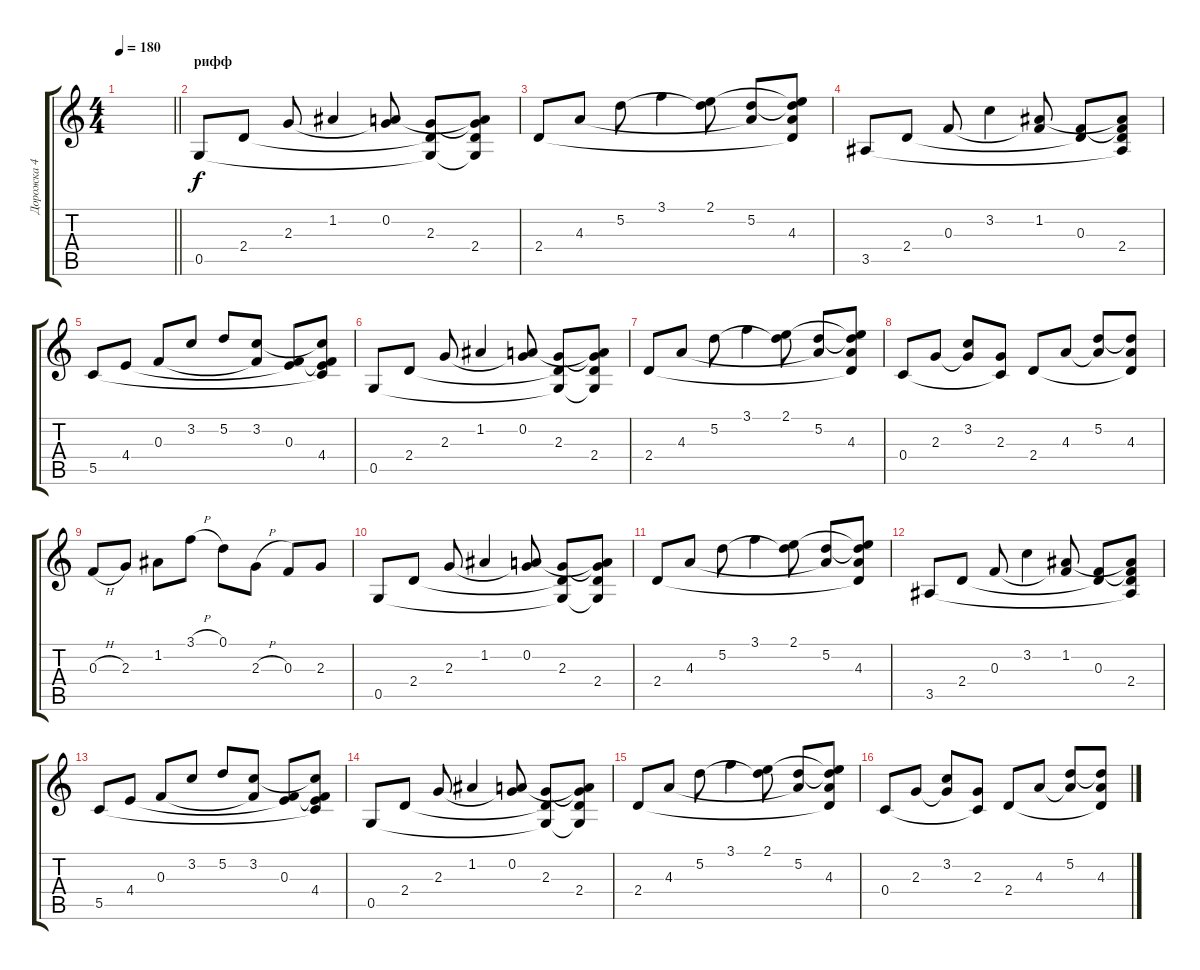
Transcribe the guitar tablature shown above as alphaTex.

\track ("Дорожка 4" "Дорожка 4") {instrument acousticguitarsteel}
\staff {score tabs}
\tuning (D4 A3 F3 C3 G2 D2) {hide}
\ts (4 4)
\tempo 180
\clef g2
\barLineRight lightlight
\ks c
|
\section ("" "рифф")
0.5.8{volume 14} 2.4.8 2.3.8 1.2.4 (0.2 2.3{t}).8 (2.3 2.4{t} 0.5{t}).8 (0.2{t} 2.3{t} 2.4 0.5{t}).8 |
2.4.8 4.3.8 5.2.8 3.1.4 (2.1 5.2{t}).8 (5.2 4.3{t}).8 (2.1{t} 5.2{t} 4.3 2.4{t}).8 |
3.5.8 2.4.8 0.3.8 3.2.4 (1.2 0.3{t}).8 (0.3 2.4{t}).8 (1.2{t} 0.3{t} 2.4 3.5{t}).8 |
5.5.8 4.4.8 0.3.8 3.2.8 5.2.8 (3.2 0.3{t}).8 (0.3 4.4{t}).8 (3.2{t} 0.3{t} 4.4 5.5{t}).8 |
0.5.8{volume 14} 2.4.8 2.3.8 1.2.4 (0.2 2.3{t}).8 (2.3 2.4{t} 0.5{t}).8 (0.2{t} 2.3{t} 2.4 0.5{t}).8 |
2.4.8 4.3.8 5.2.8 3.1.4 (2.1 5.2{t}).8 (5.2 4.3{t}).8 (2.1{t} 5.2{t} 4.3 2.4{t}).8 |
0.4.8 2.3.8 (3.2 2.3{t}).8 (2.3 0.4{t}).8 2.4.8 4.3.8 (5.2 4.3{t}).8 (5.2{t} 4.3 2.4{t}).8 |
0.3{h}.8 2.3.8 1.2.8 3.1{h}.8 0.1.8 2.3{h}.8 0.3.8 2.3.8 |
0.5.8{volume 14} 2.4.8 2.3.8 1.2.4 (0.2 2.3{t}).8 (2.3 2.4{t} 0.5{t}).8 (0.2{t} 2.3{t} 2.4 0.5{t}).8 |
2.4.8 4.3.8 5.2.8 3.1.4 (2.1 5.2{t}).8 (5.2 4.3{t}).8 (2.1{t} 5.2{t} 4.3 2.4{t}).8 |
3.5.8 2.4.8 0.3.8 3.2.4 (1.2 0.3{t}).8 (0.3 2.4{t}).8 (1.2{t} 0.3{t} 2.4 3.5{t}).8 |
5.5.8 4.4.8 0.3.8 3.2.8 5.2.8 (3.2 0.3{t}).8 (0.3 4.4{t}).8 (3.2{t} 0.3{t} 4.4 5.5{t}).8 |
0.5.8{volume 14} 2.4.8 2.3.8 1.2.4 (0.2 2.3{t}).8 (2.3 2.4{t} 0.5{t}).8 (0.2{t} 2.3{t} 2.4 0.5{t}).8 |
2.4.8 4.3.8 5.2.8 3.1.4 (2.1 5.2{t}).8 (5.2 4.3{t}).8 (2.1{t} 5.2{t} 4.3 2.4{t}).8 |
0.4.8 2.3.8 (3.2 2.3{t}).8 (2.3 0.4{t}).8 2.4.8 4.3.8 (5.2 4.3{t}).8 (5.2{t} 4.3 2.4{t}).8
